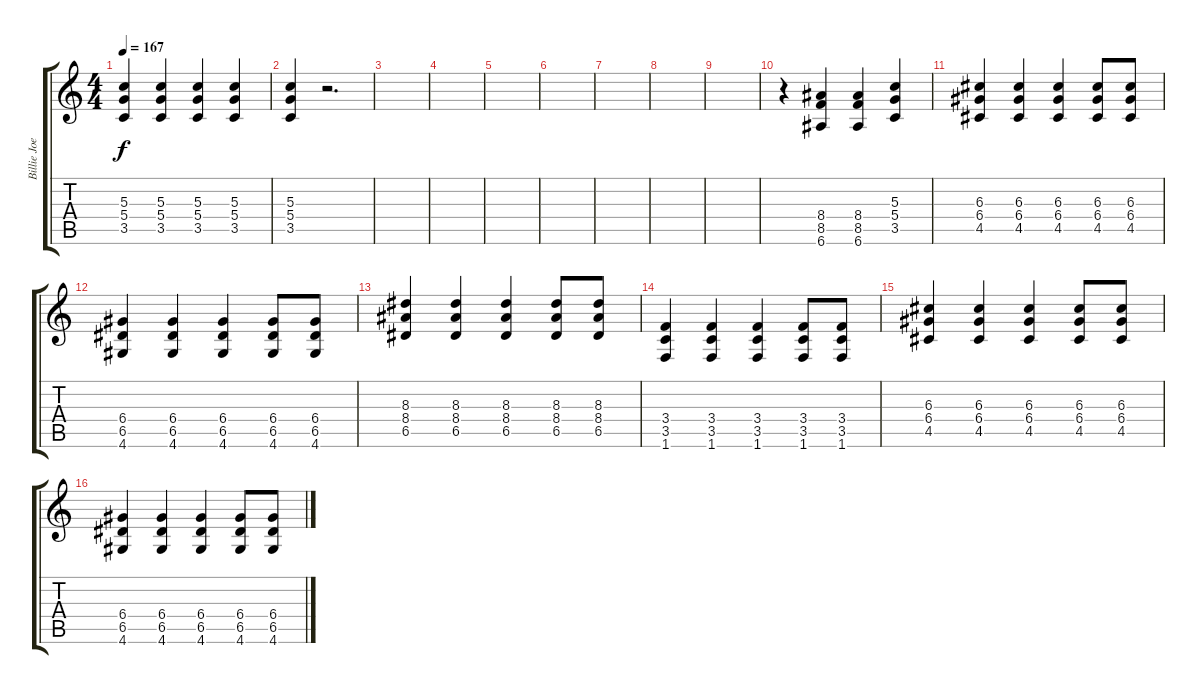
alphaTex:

\track ("Billie Joe Armstrong" "Billie Joe") {instrument overdrivenguitar}
\staff {score tabs}
\tuning (E4 B3 G3 D3 A2 E2) {hide}
\ts (4 4)
\tempo 167
\clef g2
\ks c
(5.3 5.4 3.5).4{dy f} (5.3 5.4 3.5).4 (5.3 5.4 3.5).4 (5.3 5.4 3.5).4 |
(5.3 5.4 3.5).4 r.2{d} |
|
|
|
|
|
|
|
r.4 (8.4 8.5 6.6).4{volume 13 instrument overdrivenguitar} (8.4 8.5 6.6).4 (5.3 5.4 3.5).4 |
(6.3 6.4 4.5).4{volume 13 instrument overdrivenguitar} (6.3 6.4 4.5).4 (6.3 6.4 4.5).4 (6.3 6.4 4.5).8 (6.3 6.4 4.5).8 |
(6.4 6.5 4.6).4 (6.4 6.5 4.6).4 (6.4 6.5 4.6).4 (6.4 6.5 4.6).8 (6.4 6.5 4.6).8 |
(8.3 8.4 6.5).4 (8.3 8.4 6.5).4 (8.3 8.4 6.5).4 (8.3 8.4 6.5).8 (8.3 8.4 6.5).8 |
(3.4 3.5 1.6).4 (3.4 3.5 1.6).4 (3.4 3.5 1.6).4 (3.4 3.5 1.6).8 (3.4 3.5 1.6).8 |
(6.3 6.4 4.5).4{volume 13 instrument overdrivenguitar} (6.3 6.4 4.5).4 (6.3 6.4 4.5).4 (6.3 6.4 4.5).8 (6.3 6.4 4.5).8 |
(6.4 6.5 4.6).4 (6.4 6.5 4.6).4 (6.4 6.5 4.6).4 (6.4 6.5 4.6).8 (6.4 6.5 4.6).8
